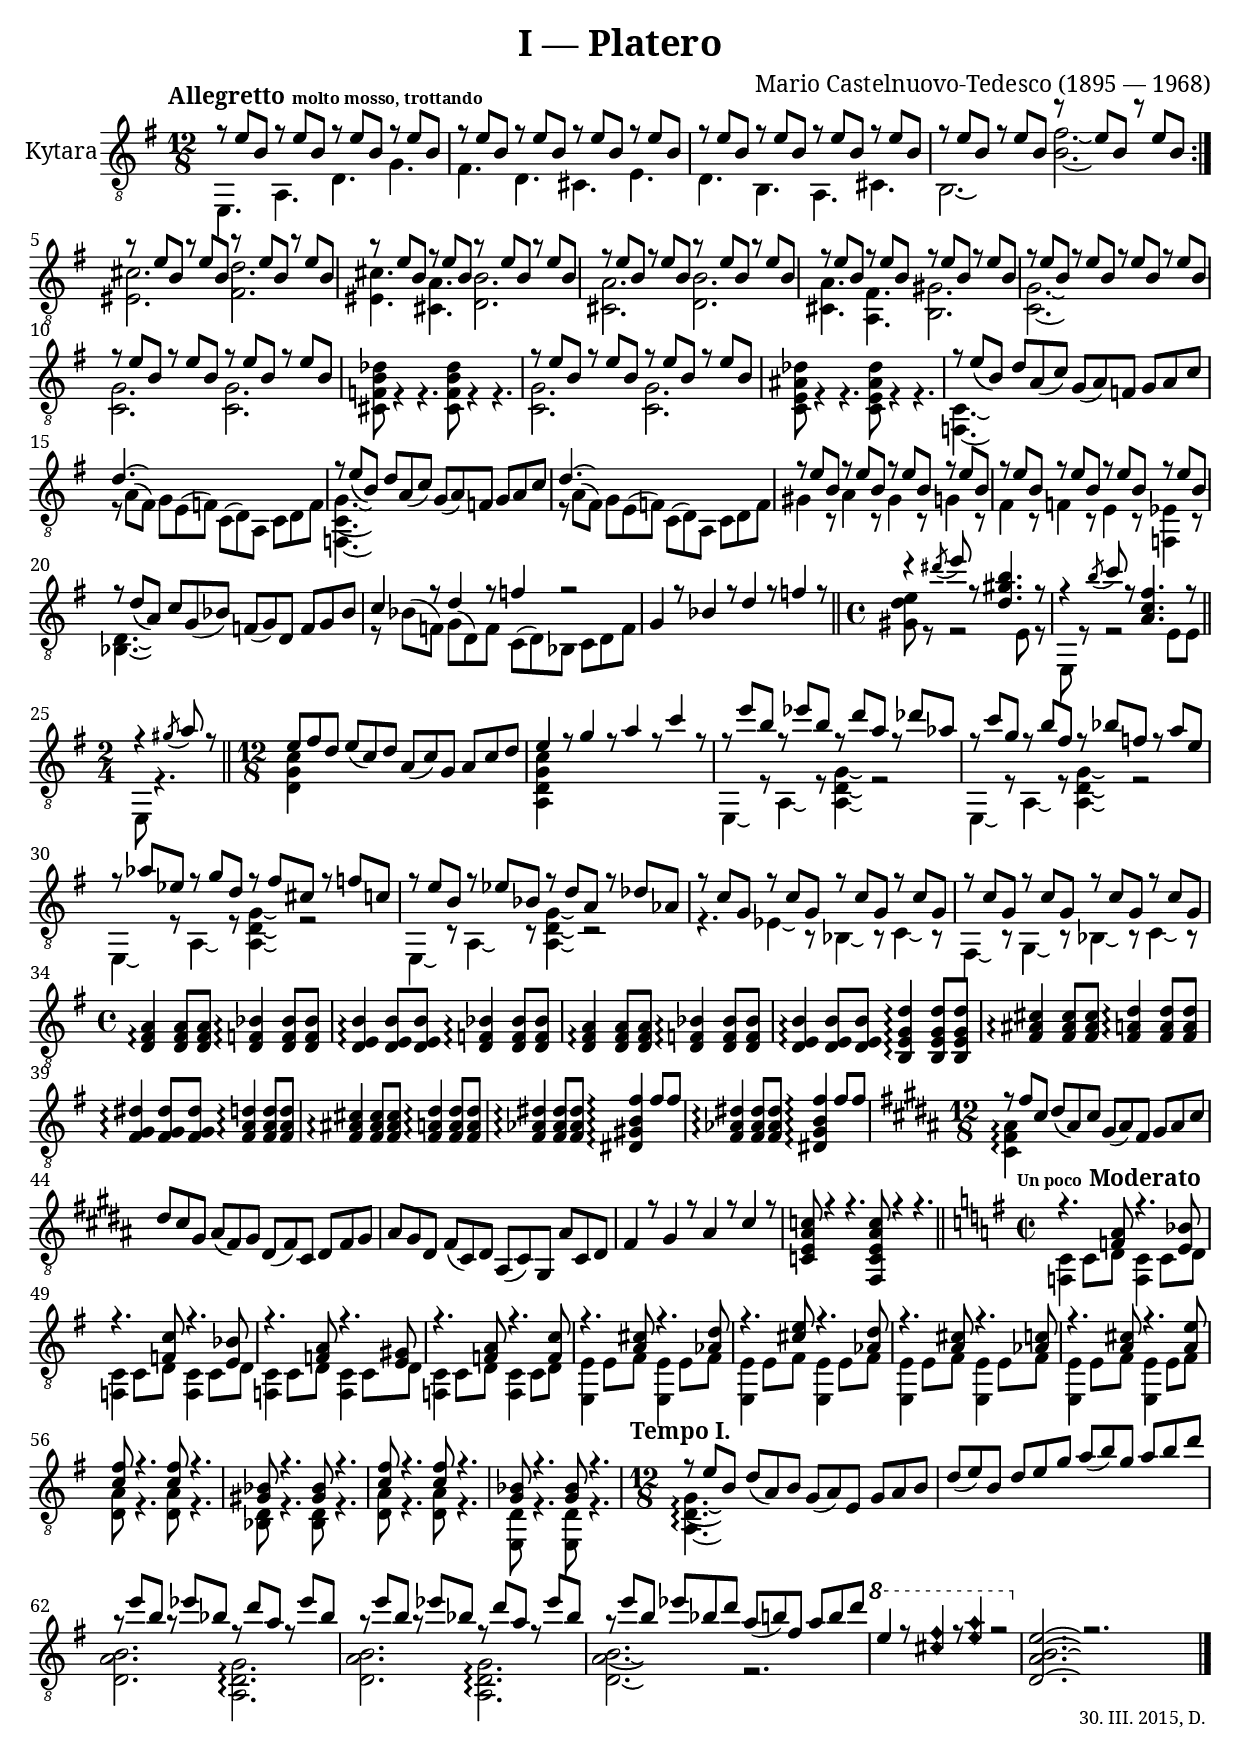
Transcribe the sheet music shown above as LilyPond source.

\version "2.18.0"
\language "deutsch"

\header {
	title = "I — Platero"
%	subtitle = "(ze souboru „Platero a já“)"
	composer = "Mario Castelnuovo-Tedesco (1895 — 1968)"
	%arranger = \markup\tiny "revise a prstoklady: Darek (II/2015)"
	poet = ""
	meter = ""
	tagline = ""
}

barre = #(define-music-function (parser location barre music) (string? ly:music?) 
              (let ((elts (extract-named-music music '(NoteEvent EventChord RestEvent))))
                   (if (pair? elts)
                       (let ((first-element (first elts))
                             (last-element (last elts)))
                         (set! (ly:music-property first-element 'articulations)
                               (cons (make-music 'TextSpanEvent 'span-direction -1)
                                     (ly:music-property first-element 'articulations)))
                         (set! (ly:music-property last-element 'articulations)
                               (cons (make-music 'TextSpanEvent 'span-direction 1)
                                     (ly:music-property last-element 'articulations))))))
           #{
               \override TextSpanner.bound-details.left.text = \markup { \upright { #barre } }
	       \override TextSpanner.bound-details.right.text = \markup { \draw-line #'(0 . -0.5) }
	       \override TextSpanner.bound-details.right.padding = #-2
               \override TextSpanner.style = #'line
               #music
       #} )
   
tinystems = #(define-music-function (parser location how) (list?) #{ \override Stem.details.beamed-lengths = #how #} )
sp = #(define-music-function (parser location how) (pair?) #{ \override Arpeggio.positions = #how #} )
priraz = #(define-music-function (parser location music) (ly:music?) #{ \acciaccatura #music #} )
normstems = \revert Stem.details
extStrum = \override Arpeggio.positions = #'(-4 . 4)
normStrum = \revert Arpeggio.positions
empty = { \once \hide NoteHead \once \override NoteHead.no-ledgers = ##t }
vacuum = { \hide NoteHead \override NoteHead.no-ledgers = ##t }
visible = { \undo \hide NoteHead \revert NoteHead.no-ledgers }
tamb = \markup { T }
coda = \mark\markup\musicglyph #"scripts.coda"
segno = \mark\markup\musicglyph #"scripts.segno"
flag = \once \override NoteHead.style = #'harmonic-mixed
flagsOn = \override NoteHead.style = #'harmonic-mixed
flagsOff = \revert NoteHead.style

cross = \override NoteHead.style = #'cross
norm = \revert NoteHead.style

ffXII = \markup{\tiny XII}
ffVII = \markup{\tiny VII}
ffV = \markup{\tiny V}
ffIV = \markup{\tiny IX}
ffIX = \markup{\tiny IX}

osm = \set Staff.ottavation = #"8"

fO = \markup { \italic o }
fA = \markup { \italic a }
fM = \markup { \italic m }
fI = \markup { \italic i }
fP = \markup { \italic p }

sup = \arpeggioArrowUp
sdown = \arpeggioArrowDown
strum = \arpeggio

fleft = \set fingeringOrientations = #'(left)
fright = \set fingeringOrientations = #'(right)
fdown = \set fingeringOrientations = #'(down)

global = {
	\key g \major
	\time 12/8
	\set fingeringOrientations = #'(left)
	\set stringNumberOrientations = #'(down)
	\mergeDifferentlyHeadedOn
	\mergeDifferentlyDottedOn
	\override Score.BarNumber.self-alignment-X = #LEFT
	\override Glissando.breakable = ##t
	\override Glissando.after-line-breaking = ##t
	\set Score.tempoHideNote = ##t
	\override TupletBracket.bracket-visibility = #'if-no-beam
	\override Staff.TimeSignature.break-visibility = ##(#f #t #t)
%	\set fontSize = #1
}

lining = {
	\global
	\repeat unfold 3 { s1. | \noBreak } s |\break
	\repeat unfold 4 { s1. | \noBreak } s |\break
	\repeat unfold 4 { s1. | \noBreak } s |\break
	\repeat unfold 4 { s1. | \noBreak } s |\break
	\repeat unfold 3 { s1. | \noBreak } \time 4/4 s1 |\noBreak s |\break
	\time 2/4 s2 |\noBreak \time 12/8 \repeat unfold 3 { s1. | \noBreak } s |\break
	\repeat unfold 3 { s1. | \noBreak } s \break |
	\time 4/4
	\repeat unfold 4 { s1 | \noBreak } s |\break
	\repeat unfold 4 { s1 | \noBreak } \time 12/8 s1. |\break
	\repeat unfold 4 { s1. | \noBreak } \time 2/2 s1 |\break
	\repeat unfold 6 { s1 | \noBreak } s |\break
	\repeat unfold 4 { s1 | \noBreak } \time 12/8 \repeat unfold 1 { s1. |\noBreak } s |\break
	\repeat unfold 4 { s1. | \noBreak } s |\break
}

melody = {	
	\global
	\voiceOne
	\tupletUp
	\slurDown

	\tempo\markup\line{"Allegretto" \teeny "molto mosso, trottando"}
	\repeat volta 2 { \repeat unfold 4 { \repeat unfold 4 { r8 e' h } | } }

	\repeat unfold 6 { \repeat unfold 4 { r8 e' h } | }

	s1. |
	\repeat unfold 4 { r8 e' h } |
	s1. |
	r8 e'( h) d' a( c') g( a) f g a c' |

	d'4.\laissezVibrer s s s |
	r8 e'( h) d' a( c') g( a) f g a c' |
	d'4.\laissezVibrer s s s |
	\repeat unfold 4 { r8 e' h } |

	\repeat unfold 4 { r8 e' h } |
	r8 d'( a) c' g( b) f( g) d f g b |
	c'4 r8 d'4 r8 f'4 r2 |
	g4 r8 b4 r8 d'4 r8 f'4 r8 \bar "||"

	\time 4/4 
	r4 \priraz dis''8 e'' r <h' gis' d'>4. r8 |
	r4 \priraz h'8 c'' r8 <fis' c' a>4. r8 \bar "||"

	\time 2/4
	r4 \priraz gis'8 a' r \bar "||"

	\time 12/8
	e'8 fis' d' e'( c') d' a( c') g a c' d' |
	e'4 r8 g'4 r8 a'4 r8 c''4 r8 |
	r8 e'' h' r es'' h' r d'' a' r des'' as' |
	r c'' g' r h' fis' r b' f' r a' e' |
	r as' es' r g' d' r fis' cis' r f' c' |
	r e' h r es' b r d' a r des' as |
	\repeat unfold 2 { \repeat unfold 4 { r c' g } | }

	\time 4/4
	<a fis d>4\strum q8 q <b f d>4\strum q8 q |
	<h e d>4\strum q8 q <b f d>4\strum q8 q |
	<a fis d>4\strum q8 q <b f d>4\strum q8 q |
	<h e d>4\strum q8 q <d' g e h,>4\strum q8 q |

	<cis' ais fis>4\strum q8 q <d' a fis>4\strum q8 q |
	<dis' g fis>4\strum q8 q <d' a fis>4\strum q8 q |
	<cis' ais fis>4\strum q8 q <d' a fis>4\strum q8 q |
	<dis' as fis>4\strum q8 q <fis' h gis dis>4\strum fis'8 fis' |
	<dis' as fis>4\strum q8 q <fis' h g dis>4\strum fis'8 fis' |

	\time 12/8 \key h \major
	r fis' cis' dis'( ais) cis' gis( ais) fis gis ais cis' |
	dis' cis' gis ais( fis) gis dis( fis) cis dis fis gis |
	ais gis dis fis( cis) dis ais,( cis) gis, ais cis dis |
	fis4 r8 gis4 r8 ais4 r8 cis'4 r8 |
	<c e ais c'>8 r4 r4. <c e ais c' fis,>8 r4 r4. \bar "||"

	\time 2/2 \key g \major \tempo\markup\line{\teeny "Un poco" "Moderato"}
	r4. <a f>8 r4. <e b>8 |
	r4. <c' f>8 r4. <e b>8 |
	r4. <a f>8 r4. <e gis>8 |
	r4. <a f>8 r4. <c' f>8 |
	r4. <a cis'>8 r4. <d' as>8 |
	r4. <e' cis'>8 r4. <d' as>8 |
	r4. <a cis'>8 r4. <c' as>8 |
	r4. <a cis'>8 r4. <e' a>8 |
	<fis' c'>8 r4. q8 r4. |
	<b gis>8 r4. q8 r4. |
	<fis' c'>8 r4. q8 r4. |
	<b g>8 r4. q8 r4. |

	\time 12/8 \tempo "Tempo I."
	r8 e' h d'( a) h g( a) e g a h |
	d'( e') h d' e' g' a'( h') g' a' h' d'' |
	r e'' h' r es'' b' r d'' a' r es'' b' |
	r e'' h' r es'' b' r d'' a' r es'' b' |
	r e'' h' es'' b' d'' a'( h') fis' a' h' d'' 
	\ottava #1 \osm  e''4 r8 \flagsOn <fis'' cis''>4 r8 <a'' e''>4 r2 \flagsOff \ottava #0 |
	\override TextScript.extra-offset = #'(-.5 . -3)
	<e' h a d>2.\laissezVibrer r_\markup\tiny "30. III. 2015, D." \bar "|."



}

basses = {
	\global
	\voiceTwo
	\stemDown
	\slurUp

	\repeat volta 2 
	{
		e,4. a, d g |
		fis d cis e |
		d h, a, cis |
		h,2.\laissezVibrer <fis' h>\laissezVibrer |
	}

	<cis' eis>2. <d' fis> |
	<cis' eis>4. <a cis> <h d>2. |
	<a cis> <h d> |
	<a cis>4. <fis a,> <gis h,>2. |

	<g c>\laissezVibrer s |
	<g c> q |
	<des' h f cis>8 r4 r4. q8 r4 r4. |
	<g c>2. q |

	<des' ais e c>8 r4 r4. q8 r4 r4. |
	<c f,>4.\laissezVibrer s s s |
	r8 a( fis) g e( f) c( d) a, c d f |
	<g c f,>4.\laissezVibrer s s s |

	r8 a( fis) g e( f) c( d) a, c d f |
	gis4 r8 a4 r8 gis4 r8 g4 r8 |
	fis4 r8 f4 r8 e4 r8 <f, es>4 r8 |
	<d b,>4.\laissezVibrer s s s |
	r8 b( f) g( d) f c( d) b, c d f |
	s1. |

	\time 4/4
	<e' d' gis>8 r r2 e8 r |
	e, r8 r2 e8 e |

	\time 2/4 
	e,8 r4. |

	\time 12/8
	<c' g d>4 s s1 |
	<c' g d a,>4 s s1 |
	\repeat unfold 4 { e,4\laissezVibrer r8 a,4\laissezVibrer r8 <g d a,>4\laissezVibrer r2 | }
	r4. es4\laissezVibrer r8 b,4\laissezVibrer r8 c4\laissezVibrer r8 |
	fis,4\laissezVibrer r8 g,4\laissezVibrer r8 b,4\laissezVibrer r8 c4\laissezVibrer r8 |

	\time 4/4
	\repeat unfold 9 { s1 | }

	\time 12/8 \key h \major
	<ais fis cis>4\strum s s1 |
	\repeat unfold 4 { s1. | }

	\time 2/2 \key g \major

	\repeat unfold 4 { <c f,>4 c8 d q4 c8 d8 | }
	\repeat unfold 4 { <e e,>4 e8 fis q4 e8 fis | }

	\shiftOn
	<a d>8 r4. q8 r4. |
	<d b,>8 r4. q8 r4. |
	<a d>8 r4. q8 r4. |
	<d e,>8 r4. q8 r4. |

	\time 12/8
	<g d a,>4.\strum\laissezVibrer s s s |
	s1. |
	<h a d>2. <g d a,>\strum |
	<h a d>2. <g d a,>\strum |
	<h a d>2.\laissezVibrer r |
	s1.
	s |


}

\paper
{
		#(define fonts (make-pango-font-tree "Georgia" "Arial" "Courier New" 1 ) )
		system-system-spacing #'basic-distance = #10
		indent = #12
		left-margin = #5
		right-margin = #5
		top-margin = #3
		bottom-margin = #6

		page-count = #1

}

\score {
	\new Staff \with {
		\consists "Span_arpeggio_engraver"
		instrumentName = "Kytara"
	} {
		\set Staff.connectArpeggios = ##t
		<<
			\new Voice { \clef "treble_8" \melody }
			\new Voice { \clef "treble_8" \basses }
			\new Voice { \clef "treble_8" \lining }
		>>
	}
	\layout { }
}

\score {
	\new Staff \with {
		midiInstrument = "acoustic guitar (steel)"
	} {
		<<
			\new Voice { \clef "treble_8" \unfoldRepeats \melody }
			\new Voice { \clef "treble_8" \unfoldRepeats \basses }
		>>
	}
	\midi {
		\context {
			\Score
			tempoWholesPerMinute = #(ly:make-moment 180 4)
		}
	}
}
